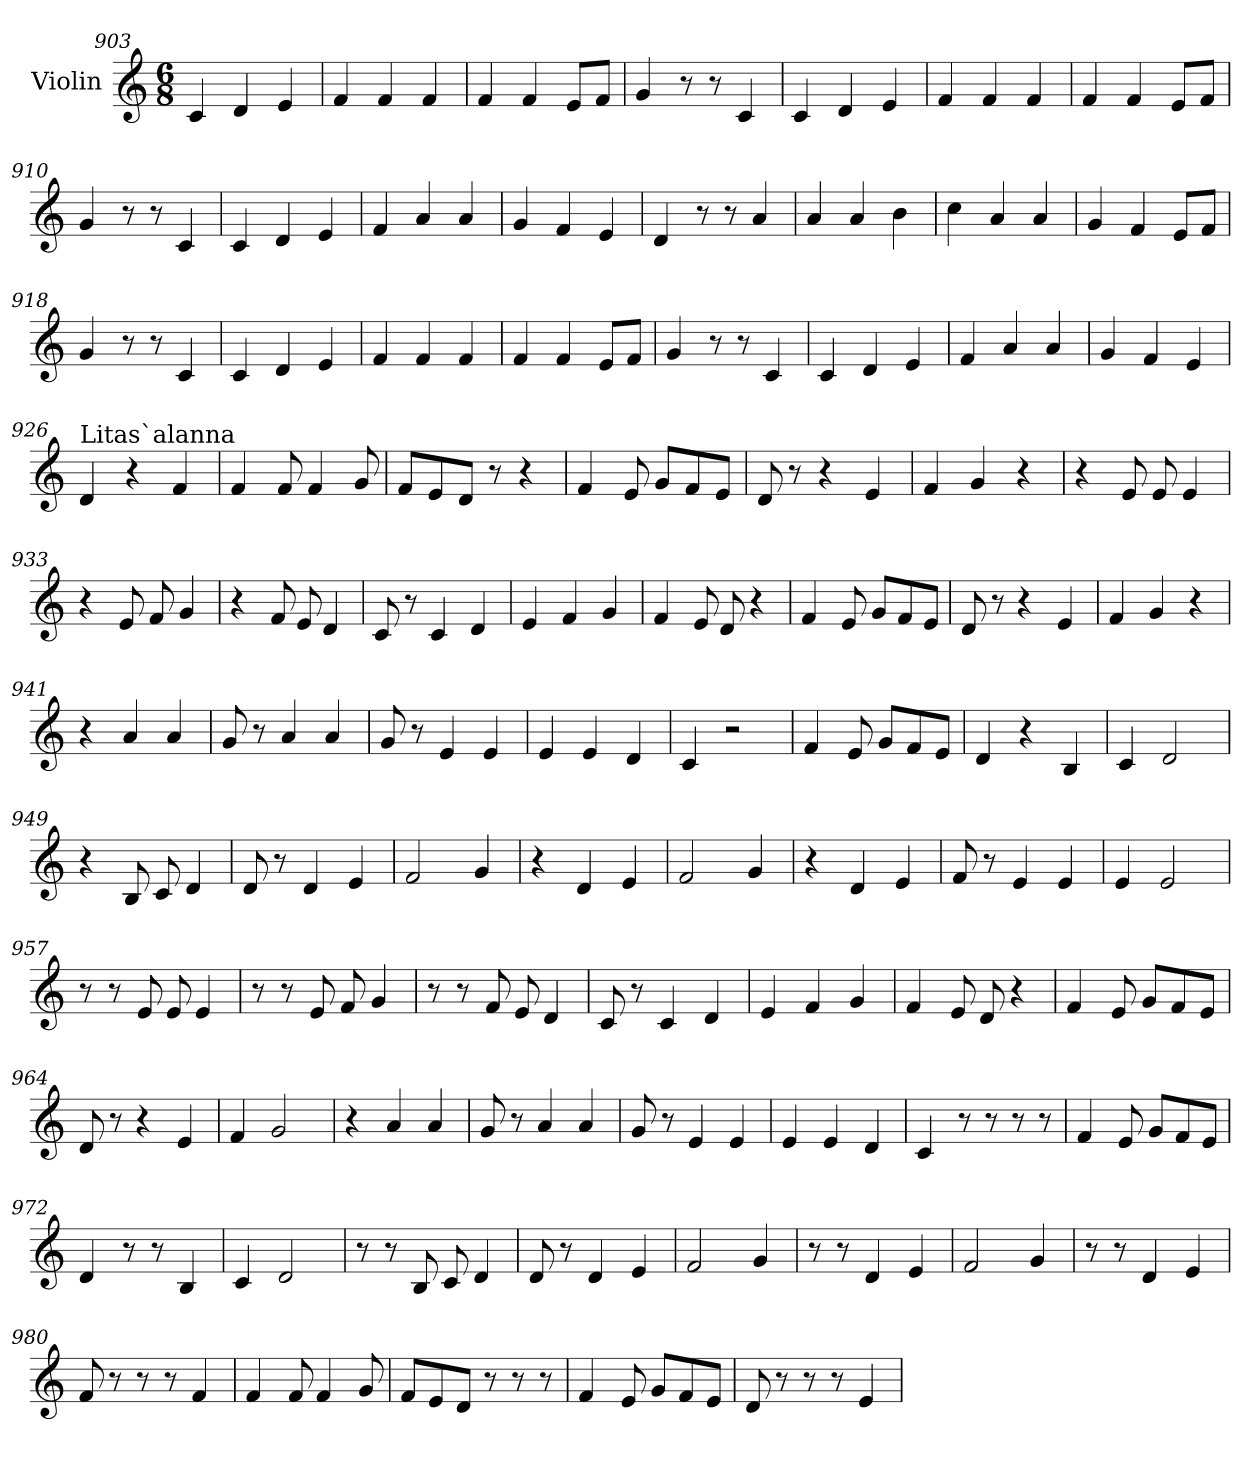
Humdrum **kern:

**kern
*part1
*staff1
*I"Violin
*clefG2
*k[]
*M6/8
=903
4c/
4d/
4e/
=904
4f/
4f/
4f/
=905
4f/
4f/
8e/L
8f/J
=906
4g/
8r
8r
4c/
=907
4c/
4d/
4e/
!!LO:LB:g=z
=908
4f/
4f/
4f/
=909
4f/
4f/
8e/L
8f/J
=910
4g/
8r
8r
4c/
=911
4c/
4d/
4e/
=912
4f/
4a/
4a/
=913
4g/
4f/
4e/
=914
4d/
8r
8r
4a/
!!LO:LB:g=z
=915
4a/
4a/
4b\
=916
4cc\
4a/
4a/
=917
4g/
4f/
8e/L
8f/J
=918
4g/
8r
8r
4c/
=919
4c/
4d/
4e/
=920
4f/
4f/
4f/
=921
4f/
4f/
8e/L
8f/J
!!LO:LB:g=z
=922
4g/
8r
8r
4c/
=923
4c/
4d/
4e/
=924
4f/
4a/
4a/
=925
4g/
4f/
4e/
=926
*MM150
!LO:TX:a:t=Litas`alanna
4d/
4r
4f/
=927
4f/
8f/
4f/
8g/
=928
8f/L
8e/
8d/J
8r
4r
!!LO:LB:g=z
=929
4f/
8e/
8g/L
8f/
8e/J
=930
8d/
8r
4r
4e/
=931
4f/
4g/
4r
=932
4r
8e/
8e/
4e/
=933
4r
8e/
8f/
4g/
=934
4r
8f/
8e/
4d/
!!LO:PB:g=z
=935
8c/
8r
4c/
4d/
=936
4e/
4f/
4g/
=937
4f/
8e/
8d/
4r
=938
4f/
8e/
8g/L
8f/
8e/J
=939
8d/
8r
4r
4e/
=940
4f/
4g/
4r
=941
4r
4a/
4a/
!!LO:LB:g=z
=942
8g/
8r
4a/
4a/
=943
8g/
8r
4e/
4e/
=944
4e/
4e/
4d/
=945
4c/
2r
=946
4f/
8e/
8g/L
8f/
8e/J
=947
4d/
4r
4B/
=948
4c/
2d/
!!LO:LB:g=z
=949
4r
8B/
8c/
4d/
=950
8d/
8r
4d/
4e/
=951
2f/
4g/
=952
4r
4d/
4e/
=953
2f/
4g/
=954
4r
4d/
4e/
=955
8f/
8r
4e/
4e/
!!LO:LB:g=z
=956
4e/
2e/
=957
8r
8r
8e/
8e/
4e/
=958
8r
8r
8e/
8f/
4g/
=959
8r
8r
8f/
8e/
4d/
=960
8c/
8r
4c/
4d/
=961
4e/
4f/
4g/
=962
4f/
8e/
8d/
4r
!!LO:LB:g=z
=963
4f/
8e/
8g/L
8f/
8e/J
=964
8d/
8r
4r
4e/
=965
4f/
2g/
=966
4r
4a/
4a/
=967
8g/
8r
4a/
4a/
=968
8g/
8r
4e/
4e/
=969
4e/
4e/
4d/
!!LO:LB:g=z
=970
4c/
8r
8r
8r
8r
=971
4f/
8e/
8g/L
8f/
8e/J
=972
4d/
8r
8r
4B/
=973
4c/
2d/
=974
8r
8r
8B/
8c/
4d/
=975
8d/
8r
4d/
4e/
=976
2f/
4g/
!!LO:LB:g=z
=977
8r
8r
4d/
4e/
=978
2f/
4g/
=979
8r
8r
4d/
4e/
=980
8f/
8r
8r
8r
4f/
=981
4f/
8f/
4f/
8g/
=982
8f/L
8e/
8d/J
8r
8r
8r
!!LO:LB:g=z
=983
4f/
8e/
8g/L
8f/
8e/J
=984
8d/
8r
8r
8r
4e/
=
*-
